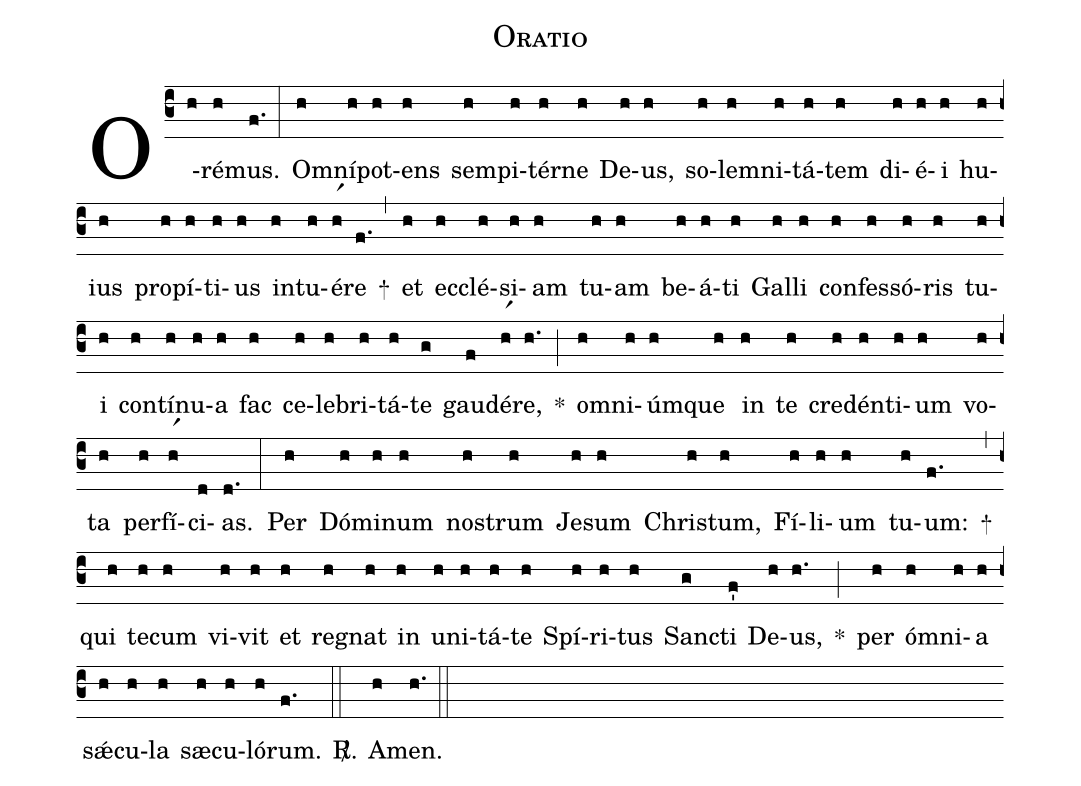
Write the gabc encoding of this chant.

name: Oratio;
%%
(c3)
O(h)ré(h)mus.(f.) (:)

Om(h)ní(h)pot(h)ens(h) sem(h)pi(h)tér(h)ne(h) De(h)us,(h) so(h)lem(h)ni(h)tá(h)tem(h) di(h)é(h)i(h) hu(h)ius(h) pro(h)pí(h)ti(h)us(h) in(h)tu(h)é(hr1)re(f.) +(,)
et(h) ec(h)clé(h)si(h)am(h) tu(h)am(h) be(h)á(h)ti(h) Gal(h)li(h) con(h)fes(h)só(h)ris(h) tu(h)i(h) con(h)tí(h)nu(h)a(h) fac(h) ce(h)le(h)bri(h)tá(h)te(g) gau(f)dé(hr1)re,(h.) *(;)
om(h)ni(h)úm(h)que(h) in(h) te(h) cre(h)dén(h)ti(h)um(h) vo(h)ta(h) per(h)fí(hr1)ci(d)as.(d.) (:)

Per(h) Dó(h)mi(h)num(h) nos(h)trum(h) Je(h)sum(h) Chris(h)tum,(h) Fí(h)li(h)um(h) tu(h)um:(f.) +(,)
qui(h) te(h)cum(h) vi(h)vit(h) et(h) reg(h)nat(h) in(h) u(h)ni(h)tá(h)te(h) Spí(h)ri(h)tus(h) San(g)cti(f') De(h)us,(h.) *(;)
per(h) óm(h)ni(h)a(h) sǽ(h)cu(h)la(h) sæ(h)cu(h)ló(h)rum.(f.) <sp>R/</sp>.(::)
A(h)men.(h.) (::)
